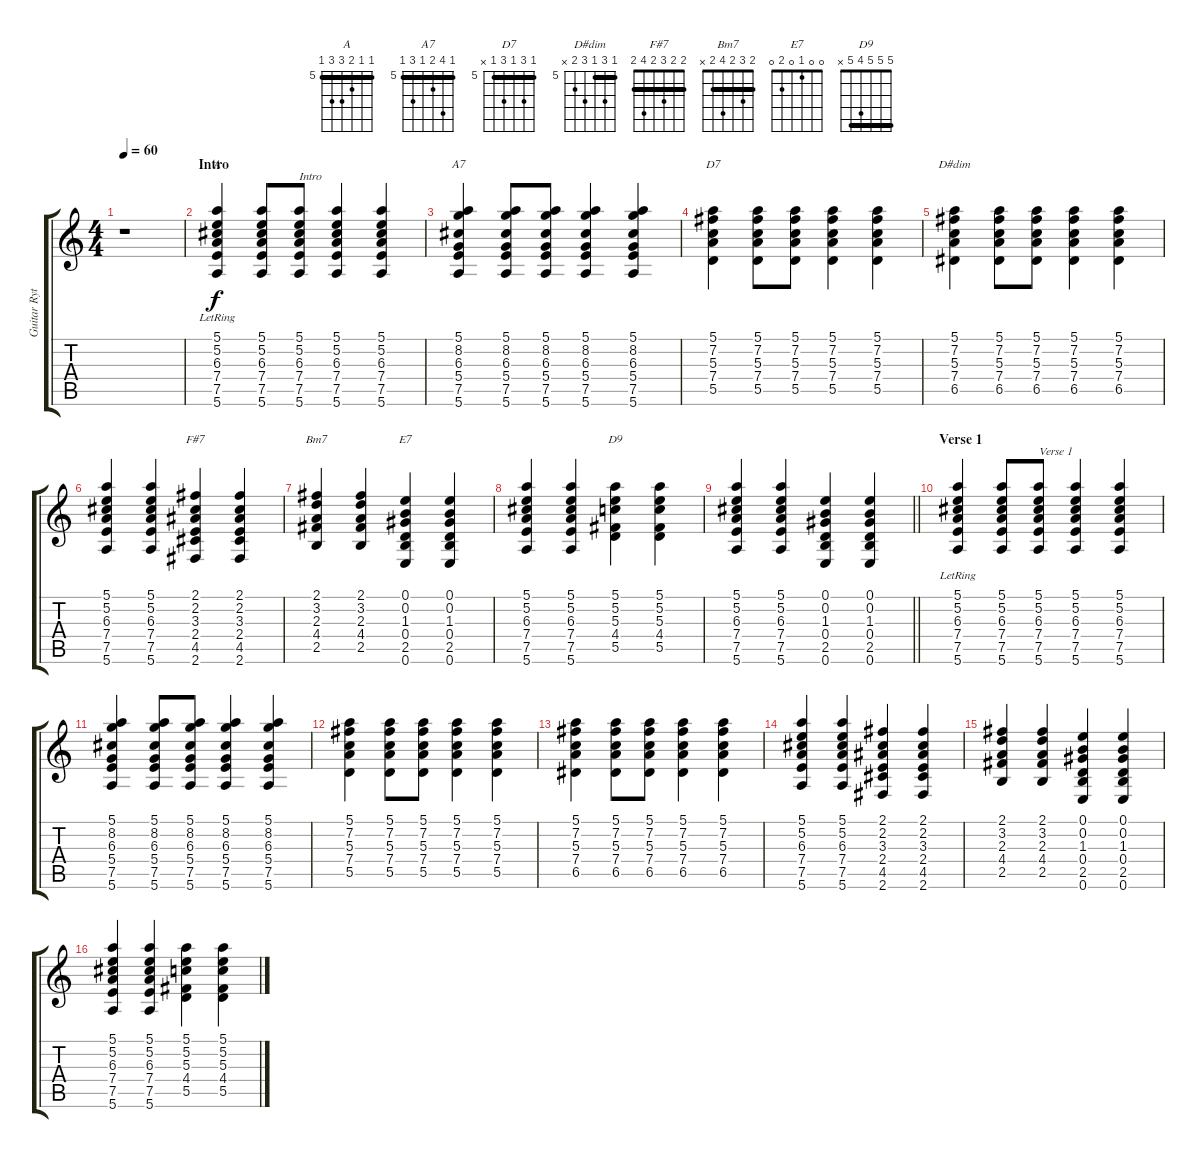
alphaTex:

\track ("Guitar Rythm" "Guitar Ryt") {instrument electricguitarjazz}
\staff {score tabs}
\tuning (E4 B3 G3 D3 A2 E2) {hide}
\chord ("A" 5 5 6 7 7 5) {firstfret 5 barre 5}
\chord ("A7" 5 8 6 5 7 5) {firstfret 5 barre 5}
\chord ("D7" 5 7 5 7 5 x) {firstfret 5 barre 5}
\chord ("D#dim" 5 7 5 7 6 x) {firstfret 5 barre 5}
\chord ("F#7" 2 2 3 2 4 2) {barre 2}
\chord ("Bm7" 2 3 2 4 2 x) {barre 2}
\chord ("E7" 0 0 1 0 2 0)
\chord ("D9" 5 5 5 4 5 x) {barre 5}
\ts (4 4)
\tempo 60
\clef g2
\ks c
r.1{dy f instrument electricguitarjazz} |
\section ("" "Intro")
(5.1{lr} 5.2{lr} 6.3{lr} 7.4{lr} 7.5{lr} 5.6{lr}).4{ch "A"} (5.1 5.2 6.3 7.4 7.5 5.6).8 (5.1 5.2 6.3 7.4 7.5 5.6).8{txt "Intro"} (5.1 5.2 6.3 7.4 7.5 5.6).4 (5.1 5.2 6.3 7.4 7.5 5.6).4 |
(5.1 8.2 6.3 5.4 7.5 5.6).4{ch "A7"} (5.1 8.2 6.3 5.4 7.5 5.6).8 (5.1 8.2 6.3 5.4 7.5 5.6).8 (5.1 8.2 6.3 5.4 7.5 5.6).4 (5.1 8.2 6.3 5.4 7.5 5.6).4 |
(5.1 7.2 5.3 7.4 5.5).4{ch "D7"} (5.1 7.2 5.3 7.4 5.5).8 (5.1 7.2 5.3 7.4 5.5).8 (5.1 7.2 5.3 7.4 5.5).4 (5.1 7.2 5.3 7.4 5.5).4 |
(5.1 7.2 5.3 7.4 6.5).4{ch "D#dim"} (5.1 7.2 5.3 7.4 6.5).8 (5.1 7.2 5.3 7.4 6.5).8 (5.1 7.2 5.3 7.4 6.5).4 (5.1 7.2 5.3 7.4 6.5).4 |
(5.1 5.2 6.3 7.4 7.5 5.6).4 (5.1 5.2 6.3 7.4 7.5 5.6).4 (2.1 2.2 3.3 2.4 4.5 2.6).4{ch "F#7"} (2.1 2.2 3.3 2.4 4.5 2.6).4 |
(2.1 3.2 2.3 4.4 2.5).4{ch "Bm7"} (2.1 3.2 2.3 4.4 2.5).4 (0.1 0.2 1.3 0.4 2.5 0.6).4{ch "E7"} (0.1 0.2 1.3 0.4 2.5 0.6).4 |
(5.1 5.2 6.3 7.4 7.5 5.6).4 (5.1 5.2 6.3 7.4 7.5 5.6).4 (5.1 5.2 5.3 4.4 5.5).4{ch "D9"} (5.1 5.2 5.3 4.4 5.5).4 |
\barLineRight lightlight
(5.1 5.2 6.3 7.4 7.5 5.6).4 (5.1 5.2 6.3 7.4 7.5 5.6).4 (0.1 0.2 1.3 0.4 2.5 0.6).4 (0.1 0.2 1.3 0.4 2.5 0.6).4 |
\section ("" "Verse 1")
(5.1{lr} 5.2{lr} 6.3{lr} 7.4{lr} 7.5{lr} 5.6{lr}).4 (5.1 5.2 6.3 7.4 7.5 5.6).8 (5.1 5.2 6.3 7.4 7.5 5.6).8{txt "Verse 1"} (5.1 5.2 6.3 7.4 7.5 5.6).4 (5.1 5.2 6.3 7.4 7.5 5.6).4 |
(5.1 8.2 6.3 5.4 7.5 5.6).4 (5.1 8.2 6.3 5.4 7.5 5.6).8 (5.1 8.2 6.3 5.4 7.5 5.6).8 (5.1 8.2 6.3 5.4 7.5 5.6).4 (5.1 8.2 6.3 5.4 7.5 5.6).4 |
(5.1 7.2 5.3 7.4 5.5).4 (5.1 7.2 5.3 7.4 5.5).8 (5.1 7.2 5.3 7.4 5.5).8 (5.1 7.2 5.3 7.4 5.5).4 (5.1 7.2 5.3 7.4 5.5).4 |
(5.1 7.2 5.3 7.4 6.5).4 (5.1 7.2 5.3 7.4 6.5).8 (5.1 7.2 5.3 7.4 6.5).8 (5.1 7.2 5.3 7.4 6.5).4 (5.1 7.2 5.3 7.4 6.5).4 |
(5.1 5.2 6.3 7.4 7.5 5.6).4 (5.1 5.2 6.3 7.4 7.5 5.6).4 (2.1 2.2 3.3 2.4 4.5 2.6).4 (2.1 2.2 3.3 2.4 4.5 2.6).4 |
(2.1 3.2 2.3 4.4 2.5).4 (2.1 3.2 2.3 4.4 2.5).4 (0.1 0.2 1.3 0.4 2.5 0.6).4 (0.1 0.2 1.3 0.4 2.5 0.6).4 |
(5.1 5.2 6.3 7.4 7.5 5.6).4 (5.1 5.2 6.3 7.4 7.5 5.6).4 (5.1 5.2 5.3 4.4 5.5).4 (5.1 5.2 5.3 4.4 5.5).4
